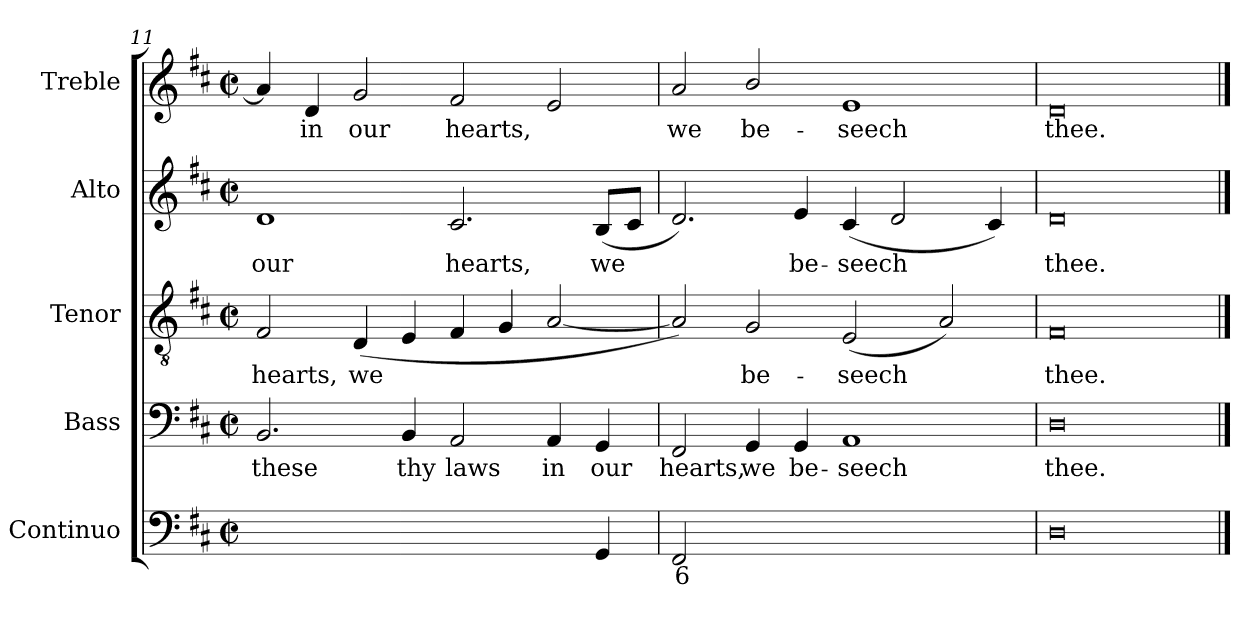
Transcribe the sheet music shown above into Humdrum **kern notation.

**kern	**text	**text	**kern	**text	**kern	**text	**kern	**text	**kern	**text
*part5	*part5	*part5	*part4	*part4	*part3	*part3	*part2	*part2	*part1	*part1
*staff5	*staff5	*staff5	*staff4	*staff4	*staff3	*staff3	*staff2	*staff2	*staff1	*staff1
*I"Continuo	*	*	*I"Bass	*	*I"Tenor	*	*I"Alto	*	*I"Treble	*
*	*	*	*I'B	*	*I'T	*	*I'A	*	*	*
*clefF4	*	*	*clefF4	*	*clefGv2	*	*clefG2	*	*clefG2	*
*k[f#c#]	*	*	*k[f#c#]	*	*k[f#c#]	*	*k[f#c#]	*	*k[f#c#]	*
*D:	*	*	*D:	*	*D:	*	*D:	*	*D:	*
*M4/2	*	*	*M4/2	*	*M4/2	*	*M4/2	*	*M4/2	*
*met(c|)	*	*	*met(c|)	*	*met(c|)	*	*met(c|)	*	*met(c|)	*
=11	=11	=11	=11	=11	=11	=11	=11	=11	=11	=11
!	!LO:LY:b	!	!	!LO:LY:b	!	!LO:LY:b	!	!LO:LY:b	!	!
[2BByy	7	.	2.BB	these	2F#	hearts,	1d	our	4a]	.
!	!	!	!	!	!	!	!	!	!	!LO:LY:b
.	.	.	.	.	.	.	.	.	4d	in
!	!LO:LY:b	!	!	!	!	!LO:LY:b	!	!	!	!LO:LY:b
2BByy]	6	.	.	.	(<4D	we	.	.	2g	our
!	!	!	!	!LO:LY:b	!	!	!	!	!	!
.	.	.	4BB	thy	4E	.	.	.	.	.
!	!LO:LY:b	!LO:LY:b	!	!LO:LY:b	!	!	!	!LO:LY:b	!	!LO:LY:b
[2AAyy	6	3	2AA	laws	4F#	.	2.c#	hearts,	2f#	hearts,
.	.	.	.	.	4G	.	.	.	.	.
!	!LO:LY:b	!	!	!LO:LY:b	!	!	!	!	!	!
4AAyy]	5	.	4AA	in	[2A	.	.	.	2e	.
!	!	!	!	!LO:LY:b	!	!	!	!LO:LY:b	!	!
4GG	.	.	4GG	our	.	.	(<8BL	we	.	.
.	.	.	.	.	.	.	8c#J	.	.	.
=12	=12	=12	=12	=12	=12	=12	=12	=12	=12	=12
!	!LO:LY:b	!	!	!LO:LY:b	!	!	!	!	!	!LO:LY:b
2FF#	6	.	2FF#	hearts,	2A])	.	2.d)	.	2a	we
!	!LO:LY:b	!	!	!LO:LY:b	!	!LO:LY:b	!	!	!	!LO:LY:b
[4GGyy	5	.	4GG	we	2G	be-	.	.	2b/	be-
!	!LO:LY:b	!	!	!LO:LY:b	!	!	!	!LO:LY:b	!	!
4GGyy]	6	.	4GG	be-	.	.	4e	be-	.	.
!	!LO:LY:b	!LO:LY:b	!	!LO:LY:b	!	!LO:LY:b	!	!LO:LY:b	!	!LO:LY:b
[4AAyy	5	6	1AA	-seech	(<2E	-seech	(<4c#	-seech	1e	-seech
!	!	!LO:LY:b	!	!	!	!	!	!	!	!
4AAyy_	.	4	.	.	.	.	2d	.	.	.
!	!	!LO:LY:b	!	!	!	!	!	!	!	!
4AAyy_	.	4	.	.	2A)	.	.	.	.	.
!	!	!LO:LY:b	!	!	!	!	!	!	!	!
4AAyy]	.	3	.	.	.	.	4c#)	.	.	.
=13	=13	=13	=13	=13	=13	=13	=13	=13	=13	=13
!	!	!	!	!LO:LY:b	!	!LO:LY:b	!	!LO:LY:b	!	!LO:LY:b
0D	.	.	0D	thee.	0F#	thee.	0d	thee.	0d	thee.
==	==	==	==	==	==	==	==	==	==	==
*-	*-	*-	*-	*-	*-	*-	*-	*-	*-	*-
